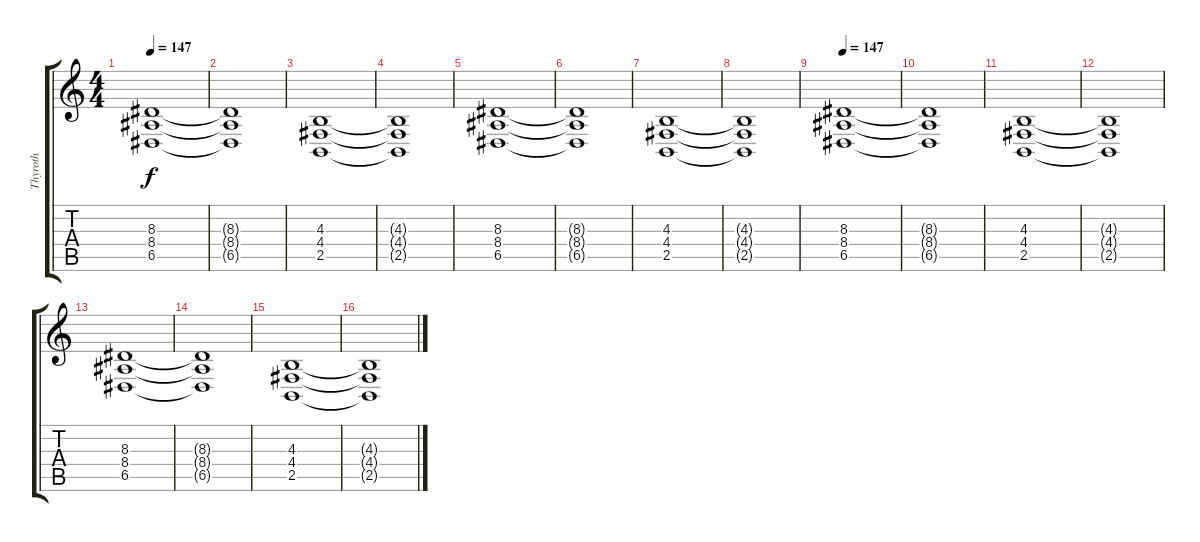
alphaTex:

\track ("Thyroth" "Thyroth") {instrument tremolostrings}
\staff {score tabs}
\tuning (E4 B3 G3 D3 A2 E2) {hide}
\ts (4 4)
\tempo 147
\clef g2
\ks c
(8.3 8.4 6.5).1{dy f} |
(8.3{t} 8.4{t} 6.5{t}).1 |
(4.3 4.4 2.5).1 |
(4.3{t} 4.4{t} 2.5{t}).1 |
(8.3 8.4 6.5).1 |
(8.3{t} 8.4{t} 6.5{t}).1 |
(4.3 4.4 2.5).1 |
(4.3{t} 4.4{t} 2.5{t}).1 |
\tempo 147
(8.3 8.4 6.5).1 |
(8.3{t} 8.4{t} 6.5{t}).1 |
(4.3 4.4 2.5).1 |
(4.3{t} 4.4{t} 2.5{t}).1 |
(8.3 8.4 6.5).1 |
(8.3{t} 8.4{t} 6.5{t}).1 |
(4.3 4.4 2.5).1 |
(4.3{t} 4.4{t} 2.5{t}).1
